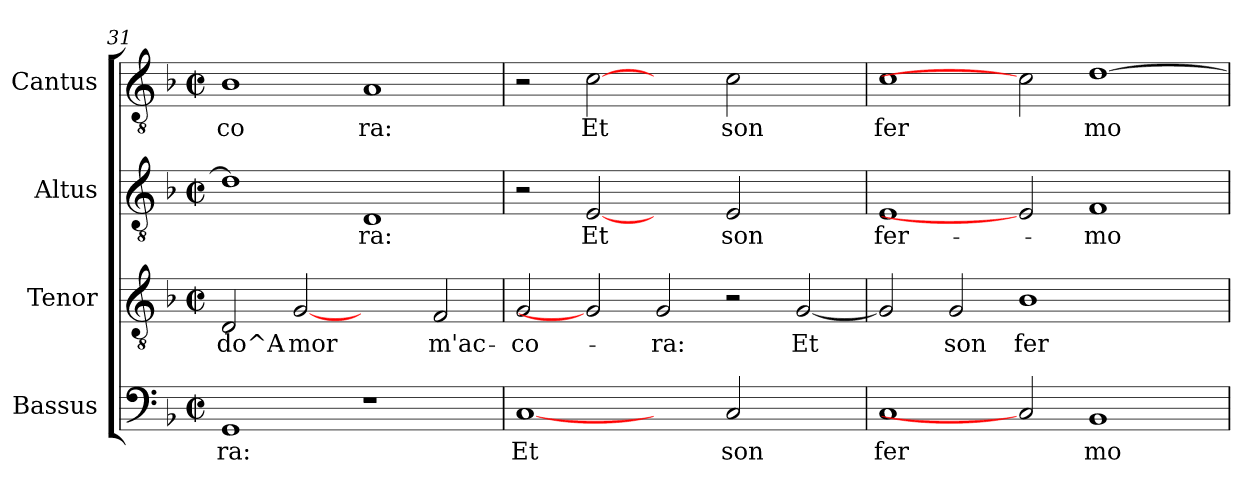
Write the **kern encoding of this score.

**kern	**text	**kern	**text	**kern	**text	**kern	**text
*part4	*part4	*part3	*part3	*part2	*part2	*part1	*part1
*staff4	*staff4	*staff3	*staff3	*staff2	*staff2	*staff1	*staff1
*I"Bassus	*	*I"Tenor	*	*I"Altus	*	*I"Cantus	*
*I'Bassus	*	*I'Tenor	*	*I'Altus	*	*I'Cantus	*
*clefF4	*	*clefGv2	*	*clefGv2	*	*clefGv2	*
*k[b-]	*	*k[b-]	*	*k[b-]	*	*k[b-]	*
*F:	*	*F:	*	*F:	*	*F:	*
*M2/2	*	*M2/2	*	*M2/2	*	*M2/2	*
*met(c|)	*	*met(c|)	*	*met(c|)	*	*met(c|)	*
=31	=31	=31	=31	=31	=31	=31	=31
!	!LO:LY:b:cj	!	!LO:LY:b:cj	!	!LO:LY:b:cj	!	!LO:LY:b:cj
1GG	ra:	2D/	-do^A-	1d]	--	1B-	co
!	!	!	!LO:LY:b:cj	!	!	!	!
.	.	[2G	-mor	.	.	.	.
!	!	!	!	!	!LO:LY:b:cj	!	!LO:LY:b:cj
1r	.	2ryy	.	1D	-ra:	1A	ra:
!	!	!	!LO:LY:b:cj	!	!	!	!
.	.	2F/	m'ac-	.	.	.	.
=32	=32	=32	=32	=32	=32	=32	=32
!	!LO:LY:b:cj	!	!LO:LY:b:cj	!	!	!	!
[1C	Et	2G/	-co-	2r	.	2r	.
!	!	!	!	!	!LO:LY:b:cj	!	!LO:LY:b:cj
.	.	2G]	.	[2E	Et	[2c	Et
!	!	!	!LO:LY:b:cj	!	!	!	!
2ryy	.	2G/	-ra:	2ryy	.	2ryy	.
!	!LO:LY:b:cj	!	!	!	!LO:LY:b:cj	!	!LO:LY:b:cj
2C/	son	2r	.	2E/	son	2c\	son
!	!	!	!LO:LY:b:cj	!	!	!	!
2ryy	.	[<2G/	Et	2ryy	.	2ryy	.
=33	=33	=33	=33	=33	=33	=33	=33
!	!LO:LY:b:cj	!	!LO:LY:b:cj	!	!LO:LY:b:cj	!	!LO:LY:b:cj
1C	fer	2G/]	.	1E	fer-	1c	fer
!	!	!	!LO:LY:b:cj	!	!	!	!
.	.	2G/	son	.	.	.	.
!	!	!	!LO:LY:b:cj	!	!	!	!
2C]	.	1B-	fer-	2E]	.	2c]	.
!	!LO:LY:b:cj	!	!	!	!LO:LY:b:cj	!	!LO:LY:b:cj
1BB-	mo	.	.	1F	-mo	[>1d	mo
.	.	2ryy	.	.	.	.	.
=	=	=	=	=	=	=	=
*-	*-	*-	*-	*-	*-	*-	*-
